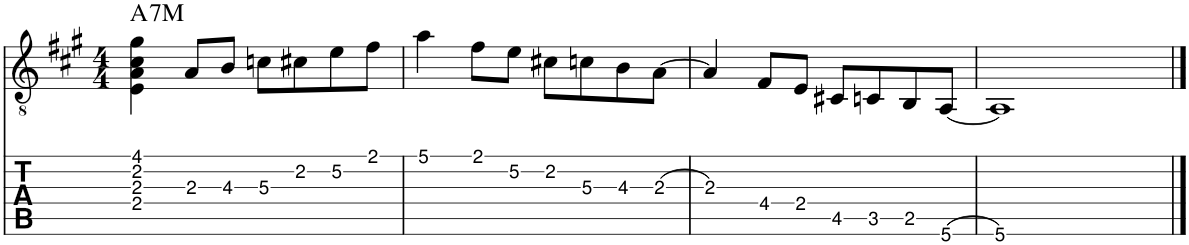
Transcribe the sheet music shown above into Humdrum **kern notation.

**kern	**kern	**harte
*part1	*part1	*part1
*staff2	*staff1	*
*I"Guitare classique	*	*
*I'Guit.	*	*
*stria6	*	*
*	*clefGv2	*
*k[f#c#g#]	*k[f#c#g#]	*
*M4/4	*M4/4	*
=1	=1	=1
!	!	!LO:H:kt=7
4E 4A 4c# 4g#	4E\ 4A\ 4c#\ 4g#\	A:7
8AL	8A/L	.
8BJ	8B/J	.
8cL	8cn\L	.
8c#J	8c#X\	.
8eL	8e\	.
8f#J	8f#\J	.
=2	=2	=2
4a	4a\	.
8f#L	8f#\L	.
8eJ	8e\J	.
8c#XL	8c#X\L	.
8cJ	8cn\	.
8BnL	8B\	.
[8AJ	[8A\J	.
=3	=3	=3
4A]	4A/]	.
8F#L	8F#/L	.
8EJ	8E/J	.
8C#XL	8C#X/L	.
8CJ	8Cn/	.
8BBL	8BB/	.
[8AAJ	[8AA/J	.
=4	=4	=4
1AA]	1AA]	.
==	==	==
*-	*-	*-
